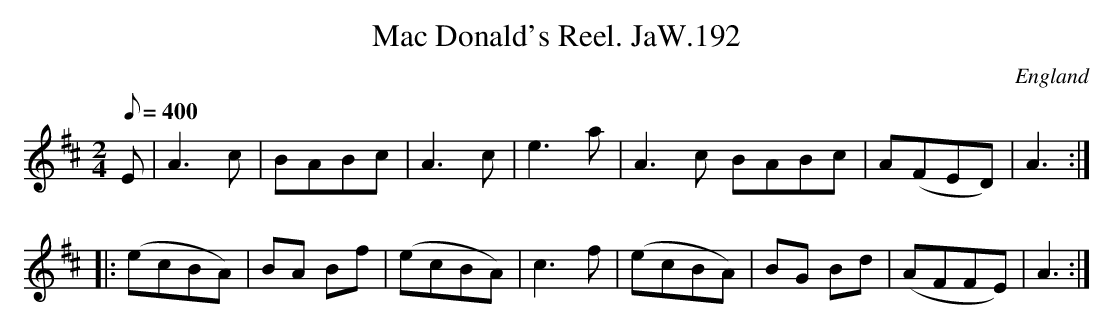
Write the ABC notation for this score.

X:1
T:Mac Donald's Reel. JaW.192
M:2/4
L:1/8
Q:400
O:England
K:D
E|A3c|BABc|A3c|e3a|A3c BABc|A(FED)|A3:|!
|:(ecBA)|BA Bf|(ecBA)|c3f|(ecBA)|BG Bd|(AFFE)|A3:|]
